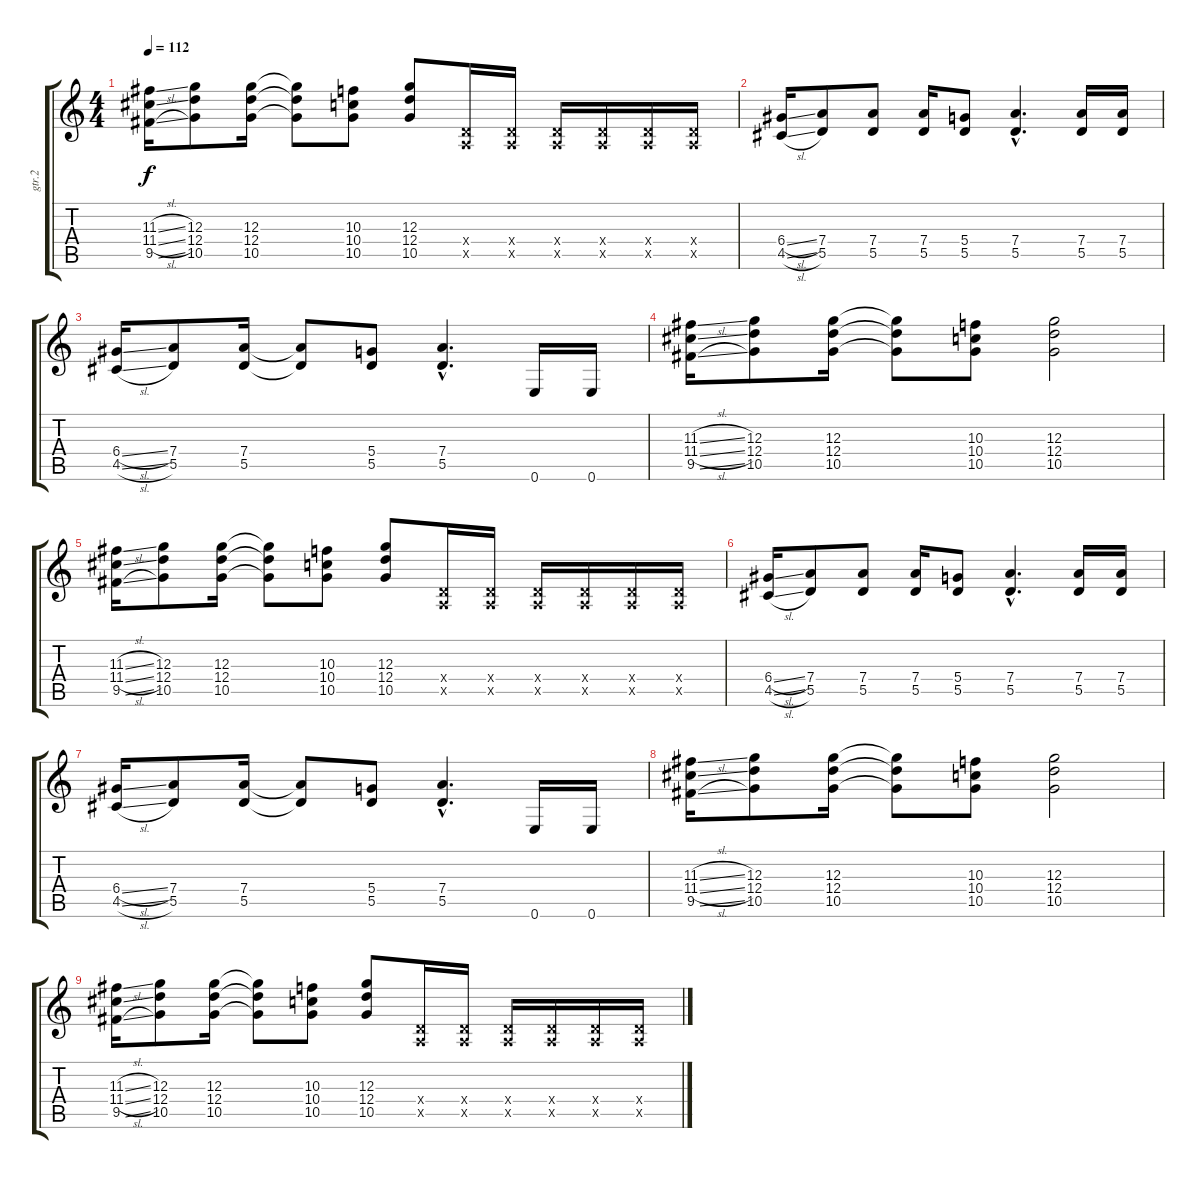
\track ("gtr.2" "gtr.2") {instrument overdrivenguitar}
\staff {score tabs}
\tuning (E4 B3 G3 D3 A2 E2) {hide}
\ts (4 4)
\tempo 112
\clef g2
\ks c
(11.3{sl} 11.4{sl} 9.5{sl}).16{dy f} (12.3 12.4 10.5).8 (12.3 12.4 10.5).16 (12.3{t} 12.4{t} 10.5{t}).8 (10.3 10.4 10.5).8 (12.3 12.4 10.5).8 (0.4{x} 0.5{x}).16 (0.4{x} 0.5{x}).16 (0.4{x} 0.5{x}).16 (0.4{x} 0.5{x}).16 (0.4{x} 0.5{x}).16 (0.4{x} 0.5{x}).16 |
(6.4{sl} 4.5{sl}).16 (7.4 5.5).8 (7.4 5.5).8 (7.4 5.5).16 (5.4 5.5).8 (7.4{hac} 5.5{hac}).4{d} (7.4 5.5).16 (7.4 5.5).16 |
(6.4{sl} 4.5{sl}).16 (7.4 5.5).8 (7.4 5.5).16 (7.4{t} 5.5{t}).8 (5.4 5.5).8 (7.4{hac} 5.5{hac}).4{d} 0.6.16 0.6.16 |
(11.3{sl} 11.4{sl} 9.5{sl}).16 (12.3 12.4 10.5).8 (12.3 12.4 10.5).16 (12.3{t} 12.4{t} 10.5{t}).8 (10.3 10.4 10.5).8 (12.3 12.4 10.5).2 |
(11.3{sl} 11.4{sl} 9.5{sl}).16 (12.3 12.4 10.5).8 (12.3 12.4 10.5).16 (12.3{t} 12.4{t} 10.5{t}).8 (10.3 10.4 10.5).8 (12.3 12.4 10.5).8 (0.4{x} 0.5{x}).16 (0.4{x} 0.5{x}).16 (0.4{x} 0.5{x}).16 (0.4{x} 0.5{x}).16 (0.4{x} 0.5{x}).16 (0.4{x} 0.5{x}).16 |
(6.4{sl} 4.5{sl}).16 (7.4 5.5).8 (7.4 5.5).8 (7.4 5.5).16 (5.4 5.5).8 (7.4{hac} 5.5{hac}).4{d} (7.4 5.5).16 (7.4 5.5).16 |
(6.4{sl} 4.5{sl}).16 (7.4 5.5).8 (7.4 5.5).16 (7.4{t} 5.5{t}).8 (5.4 5.5).8 (7.4{hac} 5.5{hac}).4{d} 0.6.16 0.6.16 |
(11.3{sl} 11.4{sl} 9.5{sl}).16 (12.3 12.4 10.5).8 (12.3 12.4 10.5).16 (12.3{t} 12.4{t} 10.5{t}).8 (10.3 10.4 10.5).8 (12.3 12.4 10.5).2 |
(11.3{sl} 11.4{sl} 9.5{sl}).16 (12.3 12.4 10.5).8 (12.3 12.4 10.5).16 (12.3{t} 12.4{t} 10.5{t}).8 (10.3 10.4 10.5).8 (12.3 12.4 10.5).8 (0.4{x} 0.5{x}).16 (0.4{x} 0.5{x}).16 (0.4{x} 0.5{x}).16 (0.4{x} 0.5{x}).16 (0.4{x} 0.5{x}).16 (0.4{x} 0.5{x}).16
